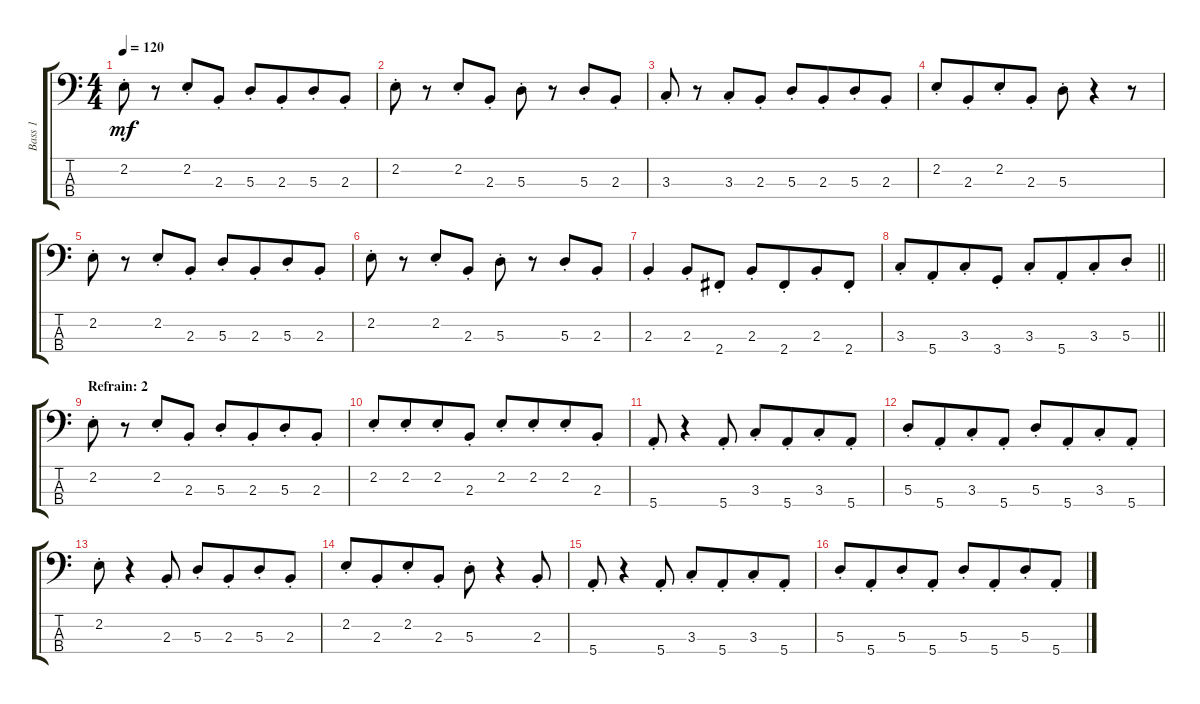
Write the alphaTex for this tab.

\track ("Bass 1" "Bass 1") {instrument electricbasspick}
\staff {score tabs}
\tuning (G2 D2 A1 E1) {hide}
\ts (4 4)
\tempo 120
\clef f4
\ks c
2.2{st}.8{dy mf} r.8 2.2{st}.8 2.3{st}.8 5.3{st}.8 2.3{st}.8{beam merge} 5.3{st}.8 2.3{st}.8 |
2.2{st}.8 r.8 2.2{st}.8 2.3{st}.8 5.3{st}.8 r.8 5.3{st}.8 2.3{st}.8 |
3.3{st}.8 r.8 3.3{st}.8 2.3{st}.8 5.3{st}.8 2.3{st}.8{beam merge} 5.3{st}.8 2.3{st}.8 |
2.2{st}.8 2.3{st}.8{beam merge} 2.2{st}.8 2.3{st}.8 5.3{st}.8 r.4 r.8 |
2.2{st}.8 r.8 2.2{st}.8 2.3{st}.8 5.3{st}.8 2.3{st}.8{beam merge} 5.3{st}.8 2.3{st}.8 |
2.2{st}.8 r.8 2.2{st}.8 2.3{st}.8 5.3{st}.8 r.8 5.3{st}.8 2.3{st}.8 |
2.3{st}.4 2.3{st}.8 2.4{st}.8 2.3{st}.8 2.4{st}.8{beam merge} 2.3{st}.8 2.4{st}.8 |
\barLineRight lightlight
3.3{st}.8 5.4{st}.8{beam merge} 3.3{st}.8 3.4{st}.8 3.3{st}.8{beam merge} 5.4{st}.8{beam merge} 3.3{st}.8 5.3{st}.8 |
\section ("" "Refrain: 2")
2.2{st}.8 r.8 2.2{st}.8 2.3{st}.8 5.3{st}.8 2.3{st}.8{beam merge} 5.3{st}.8 2.3{st}.8 |
2.2{st}.8 2.2{st}.8{beam merge} 2.2{st}.8 2.3{st}.8 2.2{st}.8 2.2{st}.8{beam merge} 2.2{st}.8 2.3{st}.8 |
5.4{st}.8 r.4 5.4{st}.8 3.3{st}.8 5.4{st}.8{beam merge} 3.3{st}.8 5.4{st}.8 |
5.3{st}.8 5.4{st}.8{beam merge} 3.3{st}.8 5.4{st}.8 5.3{st}.8 5.4{st}.8{beam merge} 3.3{st}.8 5.4{st}.8 |
2.2{st}.8 r.4 2.3{st}.8 5.3{st}.8 2.3{st}.8{beam merge} 5.3{st}.8 2.3{st}.8 |
2.2{st}.8 2.3{st}.8{beam merge} 2.2{st}.8 2.3{st}.8 5.3{st}.8 r.4 2.3{st}.8 |
5.4{st}.8 r.4 5.4{st}.8 3.3{st}.8 5.4{st}.8{beam merge} 3.3{st}.8 5.4{st}.8 |
5.3{st}.8 5.4{st}.8{beam merge} 5.3{st}.8 5.4{st}.8 5.3{st}.8 5.4{st}.8{beam merge} 5.3{st}.8 5.4{st}.8
